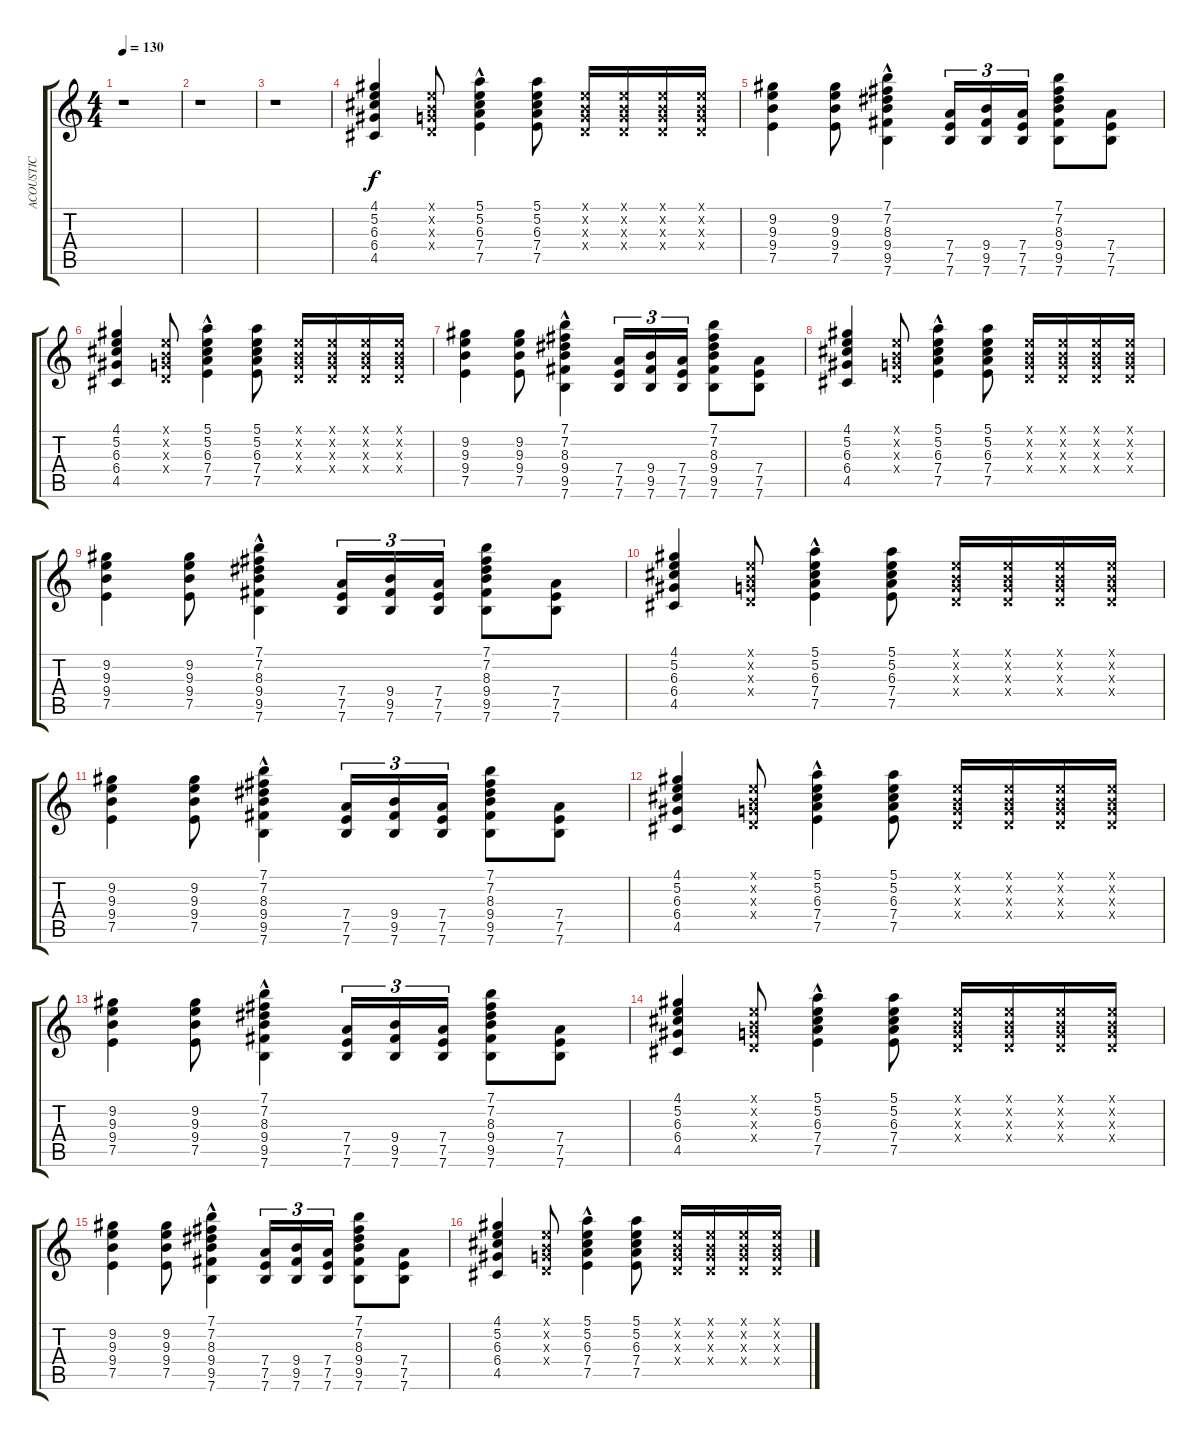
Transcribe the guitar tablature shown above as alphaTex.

\track ("ACOUSTIC" "ACOUSTIC") {instrument acousticguitarsteel}
\staff {score tabs}
\tuning (E4 B3 G3 D3 A2 E2) {hide}
\ts (4 4)
\tempo 130
\clef g2
\ks c
r.1{dy f} |
r.1 |
r.1 |
(4.1 5.2 6.3 6.4 4.5).4 (0.1{x} 0.2{x} 0.3{x} 0.4{x}).8 (5.1{hac} 5.2 6.3 7.4 7.5).4 (5.1 5.2 6.3 7.4 7.5).8 (0.1{x} 0.2{x} 0.3{x} 0.4{x}).16 (0.1{x} 0.2{x} 0.3{x} 0.4{x}).16 (0.1{x} 0.2{x} 0.3{x} 0.4{x}).16 (0.1{x} 0.2{x} 0.3{x} 0.4{x}).16 |
(9.2 9.3 9.4 7.5).4 (9.2 9.3 9.4 7.5).8 (7.1{hac} 7.2 8.3 9.4 9.5 7.6).4 (7.4 7.5 7.6).16{tu (3 2)} (9.4 9.5 7.6).16{tu (3 2)} (7.4 7.5 7.6).16{tu (3 2)} (7.1 7.2 8.3 9.4 9.5 7.6).8 (7.4 7.5 7.6).8 |
(4.1 5.2 6.3 6.4 4.5).4 (0.1{x} 0.2{x} 0.3{x} 0.4{x}).8 (5.1{hac} 5.2 6.3 7.4 7.5).4 (5.1 5.2 6.3 7.4 7.5).8 (0.1{x} 0.2{x} 0.3{x} 0.4{x}).16 (0.1{x} 0.2{x} 0.3{x} 0.4{x}).16 (0.1{x} 0.2{x} 0.3{x} 0.4{x}).16 (0.1{x} 0.2{x} 0.3{x} 0.4{x}).16 |
(9.2 9.3 9.4 7.5).4 (9.2 9.3 9.4 7.5).8 (7.1{hac} 7.2 8.3 9.4 9.5 7.6).4 (7.4 7.5 7.6).16{tu (3 2)} (9.4 9.5 7.6).16{tu (3 2)} (7.4 7.5 7.6).16{tu (3 2)} (7.1 7.2 8.3 9.4 9.5 7.6).8 (7.4 7.5 7.6).8 |
(4.1 5.2 6.3 6.4 4.5).4 (0.1{x} 0.2{x} 0.3{x} 0.4{x}).8 (5.1{hac} 5.2 6.3 7.4 7.5).4 (5.1 5.2 6.3 7.4 7.5).8 (0.1{x} 0.2{x} 0.3{x} 0.4{x}).16 (0.1{x} 0.2{x} 0.3{x} 0.4{x}).16 (0.1{x} 0.2{x} 0.3{x} 0.4{x}).16 (0.1{x} 0.2{x} 0.3{x} 0.4{x}).16 |
(9.2 9.3 9.4 7.5).4 (9.2 9.3 9.4 7.5).8 (7.1{hac} 7.2 8.3 9.4 9.5 7.6).4 (7.4 7.5 7.6).16{tu (3 2)} (9.4 9.5 7.6).16{tu (3 2)} (7.4 7.5 7.6).16{tu (3 2)} (7.1 7.2 8.3 9.4 9.5 7.6).8 (7.4 7.5 7.6).8 |
(4.1 5.2 6.3 6.4 4.5).4 (0.1{x} 0.2{x} 0.3{x} 0.4{x}).8 (5.1{hac} 5.2 6.3 7.4 7.5).4 (5.1 5.2 6.3 7.4 7.5).8 (0.1{x} 0.2{x} 0.3{x} 0.4{x}).16 (0.1{x} 0.2{x} 0.3{x} 0.4{x}).16 (0.1{x} 0.2{x} 0.3{x} 0.4{x}).16 (0.1{x} 0.2{x} 0.3{x} 0.4{x}).16 |
(9.2 9.3 9.4 7.5).4 (9.2 9.3 9.4 7.5).8 (7.1{hac} 7.2 8.3 9.4 9.5 7.6).4 (7.4 7.5 7.6).16{tu (3 2)} (9.4 9.5 7.6).16{tu (3 2)} (7.4 7.5 7.6).16{tu (3 2)} (7.1 7.2 8.3 9.4 9.5 7.6).8 (7.4 7.5 7.6).8 |
(4.1 5.2 6.3 6.4 4.5).4 (0.1{x} 0.2{x} 0.3{x} 0.4{x}).8 (5.1{hac} 5.2 6.3 7.4 7.5).4 (5.1 5.2 6.3 7.4 7.5).8 (0.1{x} 0.2{x} 0.3{x} 0.4{x}).16 (0.1{x} 0.2{x} 0.3{x} 0.4{x}).16 (0.1{x} 0.2{x} 0.3{x} 0.4{x}).16 (0.1{x} 0.2{x} 0.3{x} 0.4{x}).16 |
(9.2 9.3 9.4 7.5).4 (9.2 9.3 9.4 7.5).8 (7.1{hac} 7.2 8.3 9.4 9.5 7.6).4 (7.4 7.5 7.6).16{tu (3 2)} (9.4 9.5 7.6).16{tu (3 2)} (7.4 7.5 7.6).16{tu (3 2)} (7.1 7.2 8.3 9.4 9.5 7.6).8 (7.4 7.5 7.6).8 |
(4.1 5.2 6.3 6.4 4.5).4 (0.1{x} 0.2{x} 0.3{x} 0.4{x}).8 (5.1{hac} 5.2 6.3 7.4 7.5).4 (5.1 5.2 6.3 7.4 7.5).8 (0.1{x} 0.2{x} 0.3{x} 0.4{x}).16 (0.1{x} 0.2{x} 0.3{x} 0.4{x}).16 (0.1{x} 0.2{x} 0.3{x} 0.4{x}).16 (0.1{x} 0.2{x} 0.3{x} 0.4{x}).16 |
(9.2 9.3 9.4 7.5).4 (9.2 9.3 9.4 7.5).8 (7.1{hac} 7.2 8.3 9.4 9.5 7.6).4 (7.4 7.5 7.6).16{tu (3 2)} (9.4 9.5 7.6).16{tu (3 2)} (7.4 7.5 7.6).16{tu (3 2)} (7.1 7.2 8.3 9.4 9.5 7.6).8 (7.4 7.5 7.6).8 |
(4.1 5.2 6.3 6.4 4.5).4 (0.1{x} 0.2{x} 0.3{x} 0.4{x}).8 (5.1{hac} 5.2 6.3 7.4 7.5).4 (5.1 5.2 6.3 7.4 7.5).8 (0.1{x} 0.2{x} 0.3{x} 0.4{x}).16 (0.1{x} 0.2{x} 0.3{x} 0.4{x}).16 (0.1{x} 0.2{x} 0.3{x} 0.4{x}).16 (0.1{x} 0.2{x} 0.3{x} 0.4{x}).16
